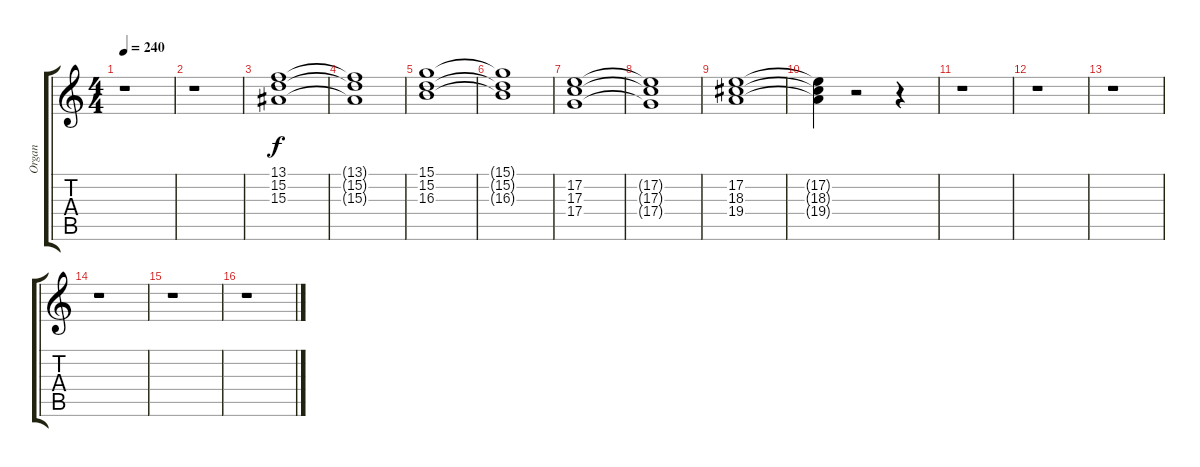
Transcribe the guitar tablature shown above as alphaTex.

\track ("Organ" "Organ") {instrument drawbarorgan}
\staff {score tabs}
\tuning (E4 B3 G3 D3 A2 E2) {hide}
\ts (4 4)
\tempo 240
\clef g2
\ks c
r.1{dy f} |
r.1 |
(13.1 15.2 15.3).1 |
(13.1{t} 15.2{t} 15.3{t}).1 |
(15.1 15.2 16.3).1 |
(15.1{t} 15.2{t} 16.3{t}).1 |
(17.2 17.3 17.4).1 |
(17.2{t} 17.3{t} 17.4{t}).1 |
(17.2 18.3 19.4).1 |
(17.2{t} 18.3{t} 19.4{t}).4 r.2 r.4 |
r.1 |
r.1 |
r.1 |
r.1 |
r.1 |
r.1
